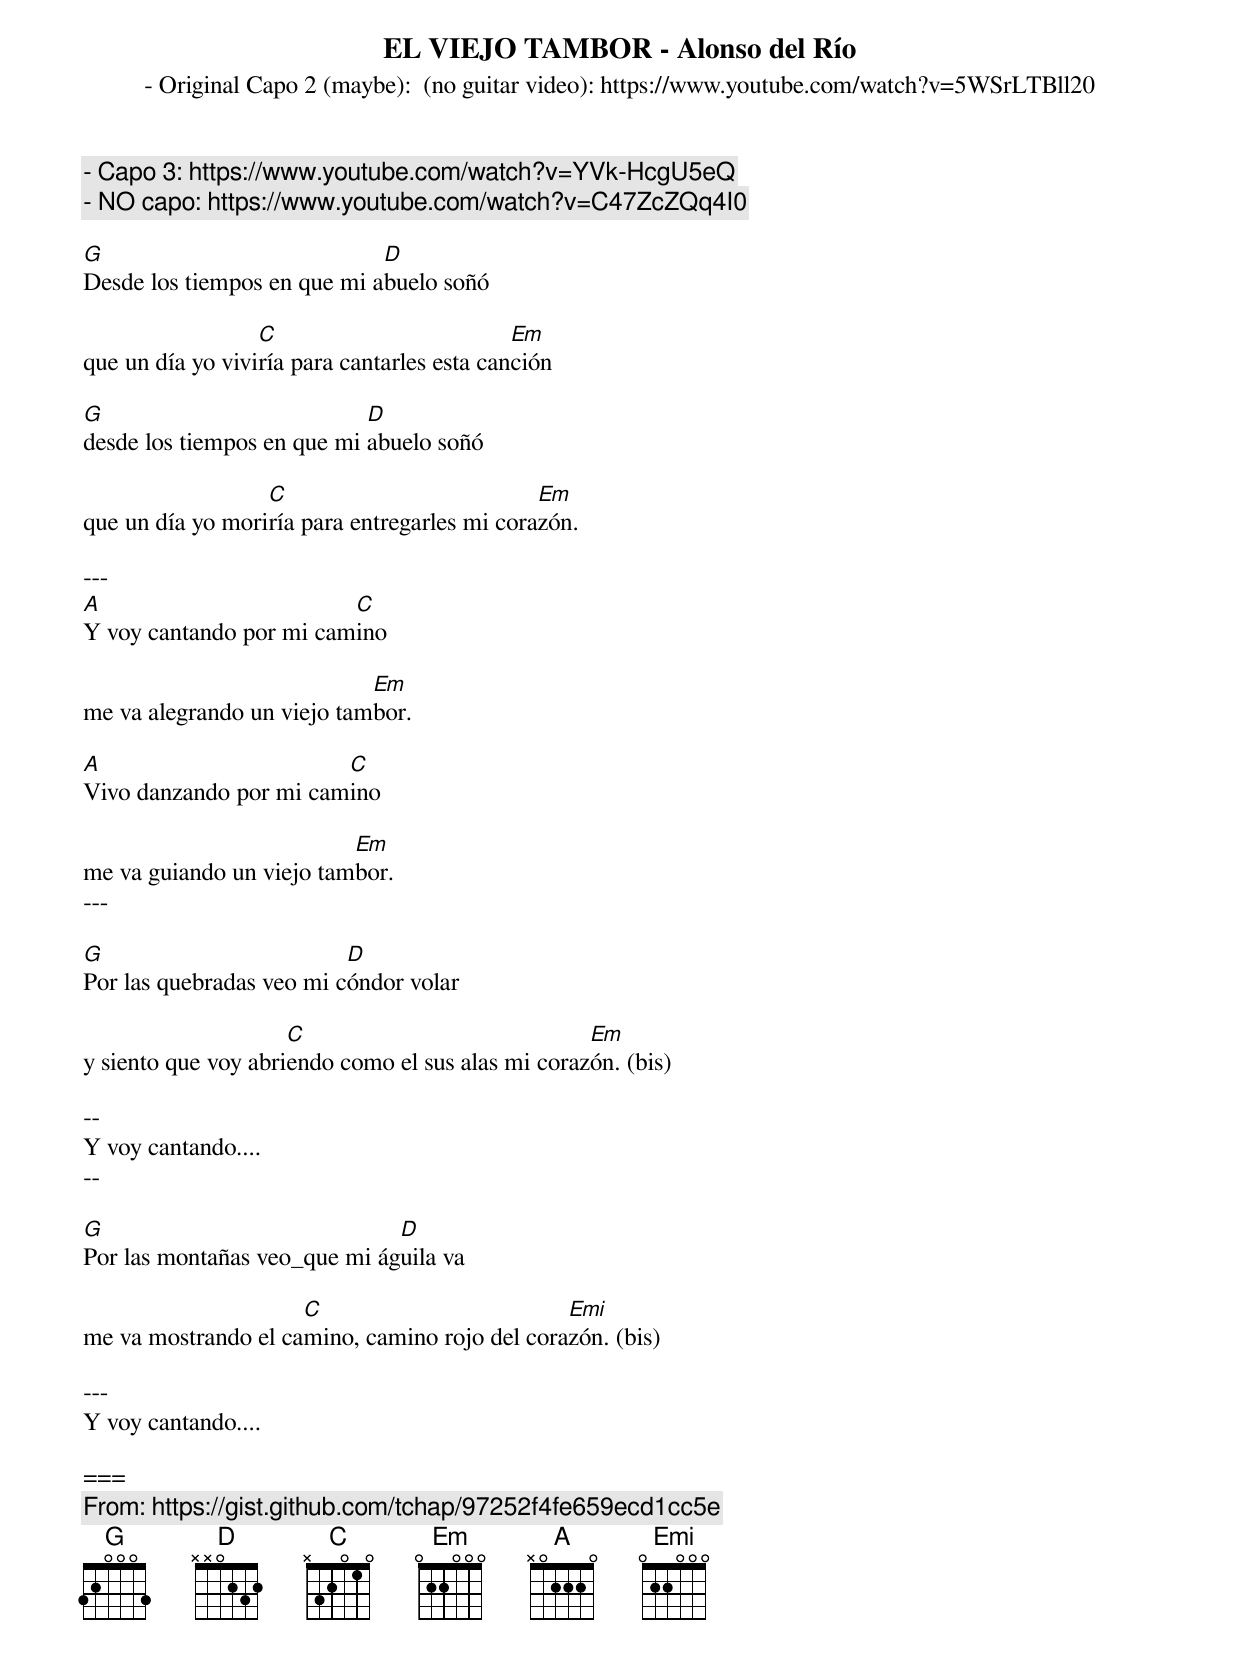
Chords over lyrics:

EL VIEJO TAMBOR - Alonso del Río
- Original Capo 2 (maybe):  (no guitar video): https://www.youtube.com/watch?v=5WSrLTBll20
- Capo 3: https://www.youtube.com/watch?v=YVk-HcgU5eQ
- NO capo: https://www.youtube.com/watch?v=C47ZcZQq4I0

G                            D
Desde los tiempos en que mi abuelo soñó

                  C                          Em
que un día yo viviría para cantarles esta canción

G                           D
desde los tiempos en que mi abuelo soñó

                  C                           Em
que un día yo moriría para entregarles mi corazón.

---
A                        C
Y voy cantando por mi camino

                            Em
me va alegrando un viejo tambor.

A                       C
Vivo danzando por mi camino

                          Em
me va guiando un viejo tambor.
---

G                         D
Por las quebradas veo mi cóndor volar

                     C                             Em
y siento que voy abriendo como el sus alas mi corazón. (bis)

--
Y voy cantando....
--

G                             D
Por las montañas veo_que mi águila va

                     C                         Emi
me va mostrando el camino, camino rojo del corazón. (bis)

---
Y voy cantando....

===
From: https://gist.github.com/tchap/97252f4fe659ecd1cc5e
